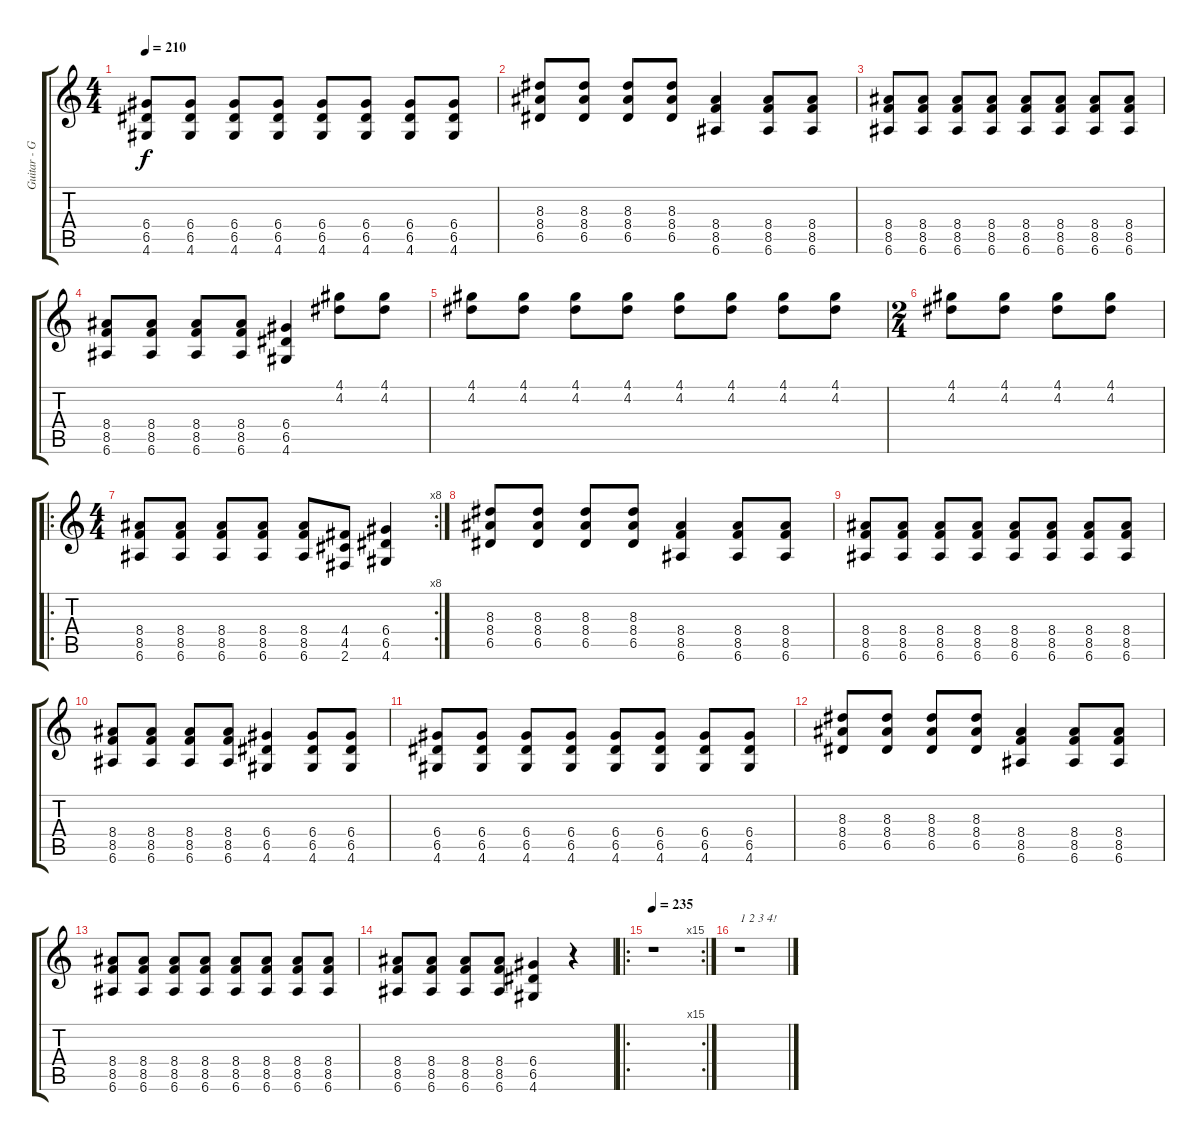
\track ("Guitar - Greg Ginn" "Guitar - G") {instrument distortionguitar}
\staff {score tabs}
\tuning (E4 B3 G3 D3 A2 E2) {hide}
\ts (4 4)
\tempo 210
\clef g2
\ks c
(6.4 6.5 4.6).8{dy f} (6.4 6.5 4.6).8 (6.4 6.5 4.6).8 (6.4 6.5 4.6).8 (6.4 6.5 4.6).8 (6.4 6.5 4.6).8 (6.4 6.5 4.6).8 (6.4 6.5 4.6).8 |
(8.3 8.4 6.5).8 (8.3 8.4 6.5).8 (8.3 8.4 6.5).8 (8.3 8.4 6.5).8 (8.4 8.5 6.6).4 (8.4 8.5 6.6).8 (8.4 8.5 6.6).8 |
(8.4 8.5 6.6).8 (8.4 8.5 6.6).8 (8.4 8.5 6.6).8 (8.4 8.5 6.6).8 (8.4 8.5 6.6).8 (8.4 8.5 6.6).8 (8.4 8.5 6.6).8 (8.4 8.5 6.6).8 |
(8.4 8.5 6.6).8 (8.4 8.5 6.6).8 (8.4 8.5 6.6).8 (8.4 8.5 6.6).8 (6.4 6.5 4.6).4 (4.1 4.2).8 (4.1 4.2).8 |
(4.1 4.2).8 (4.1 4.2).8 (4.1 4.2).8 (4.1 4.2).8 (4.1 4.2).8 (4.1 4.2).8 (4.1 4.2).8 (4.1 4.2).8 |
\ts (2 4)
(4.1 4.2).8 (4.1 4.2).8 (4.1 4.2).8 (4.1 4.2).8 |
\ro
\rc 8
\ts (4 4)
(8.4 8.5 6.6).8 (8.4 8.5 6.6).8 (8.4 8.5 6.6).8 (8.4 8.5 6.6).8 (8.4 8.5 6.6).8 (4.4 4.5 2.6).8 (6.4 6.5 4.6).4 |
(8.3 8.4 6.5).8 (8.3 8.4 6.5).8 (8.3 8.4 6.5).8 (8.3 8.4 6.5).8 (8.4 8.5 6.6).4 (8.4 8.5 6.6).8 (8.4 8.5 6.6).8 |
(8.4 8.5 6.6).8 (8.4 8.5 6.6).8 (8.4 8.5 6.6).8 (8.4 8.5 6.6).8 (8.4 8.5 6.6).8 (8.4 8.5 6.6).8 (8.4 8.5 6.6).8 (8.4 8.5 6.6).8 |
(8.4 8.5 6.6).8 (8.4 8.5 6.6).8 (8.4 8.5 6.6).8 (8.4 8.5 6.6).8 (6.4 6.5 4.6).4 (6.4 6.5 4.6).8 (6.4 6.5 4.6).8 |
(6.4 6.5 4.6).8 (6.4 6.5 4.6).8 (6.4 6.5 4.6).8 (6.4 6.5 4.6).8 (6.4 6.5 4.6).8 (6.4 6.5 4.6).8 (6.4 6.5 4.6).8 (6.4 6.5 4.6).8 |
(8.3 8.4 6.5).8 (8.3 8.4 6.5).8 (8.3 8.4 6.5).8 (8.3 8.4 6.5).8 (8.4 8.5 6.6).4 (8.4 8.5 6.6).8 (8.4 8.5 6.6).8 |
(8.4 8.5 6.6).8 (8.4 8.5 6.6).8 (8.4 8.5 6.6).8 (8.4 8.5 6.6).8 (8.4 8.5 6.6).8 (8.4 8.5 6.6).8 (8.4 8.5 6.6).8 (8.4 8.5 6.6).8 |
(8.4 8.5 6.6).8 (8.4 8.5 6.6).8 (8.4 8.5 6.6).8 (8.4 8.5 6.6).8 (6.4 6.5 4.6).4 r.4 |
\ro
\rc 15
\tempo 235
r.1 |
r.1{txt "1 2 3 4!"}
